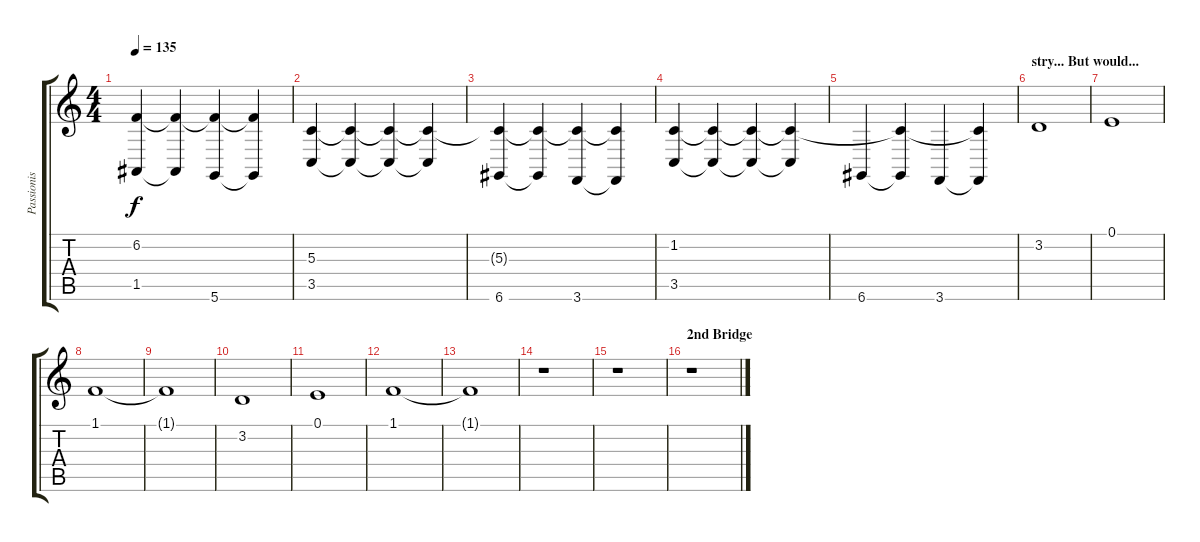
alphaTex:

\track ("Passionis Strings" "Passionis ") {instrument stringensemble1}
\staff {score tabs}
\tuning (E4 B3 G3 D3 A2 D2) {hide}
\ts (4 4)
\tempo 135
\clef g2
\ks c
(6.2{t} 1.5).4{dy f} (6.2{t} 1.5{t}).4 (6.2{t} 5.6).4 (6.2{t} 5.6{t}).4 |
(5.3 3.5).4 (5.3{t} 3.5{t}).4 (5.3{t} 3.5{t}).4 (5.3{t} 3.5{t}).4 |
(5.3{t} 6.6).4 (5.3{t} 6.6{t}).4 (5.3{t} 3.6).4 (5.3{t} 3.6{t}).4 |
(1.2 3.5).4 (1.2{t} 3.5{t}).4 (1.2{t} 3.5{t}).4 (1.2{t} 3.5{t}).4 |
6.6.4 (1.2{t} 6.6{t}).4 3.6.4 (1.2{t} 3.6{t}).4 |
\section ("" "stry... But would...")
3.2.1 |
0.1.1 |
1.1.1 |
1.1{t}.1 |
3.2.1 |
0.1.1 |
1.1.1 |
1.1{t}.1 |
r.1 |
r.1 |
\section ("" "2nd Bridge")
r.1
